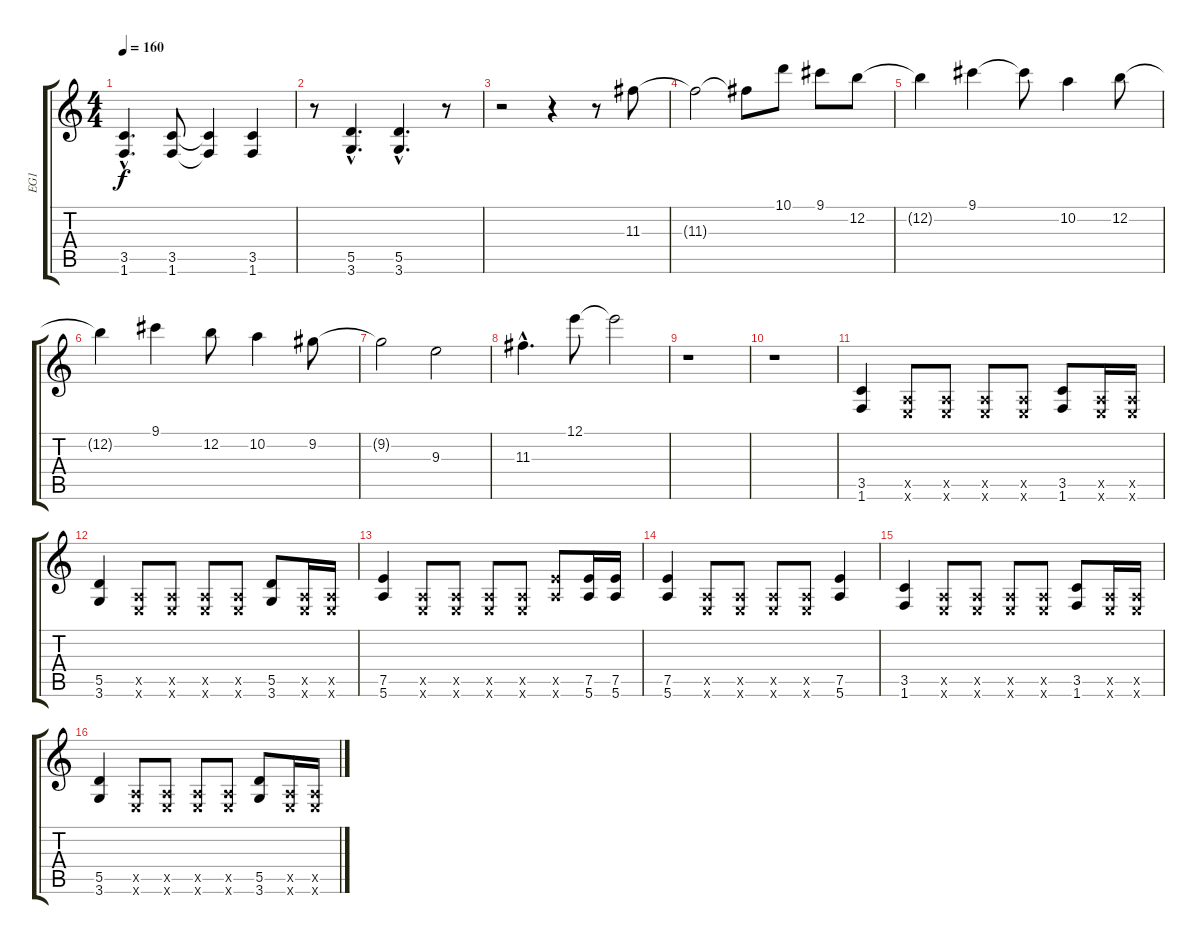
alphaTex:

\track ("EG1" "EG1") {instrument overdrivenguitar}
\staff {score tabs}
\tuning (E4 B3 G3 D3 A2 E2) {hide}
\ts (4 4)
\tempo 160
\clef g2
\ks c
(3.5{hac} 1.6{hac}).4{d dy f} (3.5 1.6).8 (3.5{t} 1.6{t}).4 (3.5 1.6).4 |
r.8 (5.5{hac} 3.6{hac}).4{d} (5.5{hac} 3.6{hac}).4{d} r.8 |
r.2 r.4 r.8 11.3.8 |
11.3{t}.2 11.3{t}.8 10.1.8 9.1.8 12.2.8 |
12.2{t}.4 9.1.4 9.1{t}.8 10.2.4 12.2.8 |
12.2{t}.4 9.1.4 12.2.8 10.2.4 9.2.8 |
9.2{t}.2 9.3.2 |
11.3{hac}.4{d} 12.1.8 12.1{t}.2 |
r.1 |
r.1 |
(3.5 1.6).4 (0.5{x} 0.6{x}).8 (0.5{x} 0.6{x}).8 (0.5{x} 0.6{x}).8 (0.5{x} 0.6{x}).8 (3.5 1.6).8 (0.5{x} 0.6{x}).16 (0.5{x} 0.6{x}).16 |
(5.5 3.6).4 (0.5{x} 0.6{x}).8 (0.5{x} 0.6{x}).8 (0.5{x} 0.6{x}).8 (0.5{x} 0.6{x}).8 (5.5 3.6).8 (0.5{x} 0.6{x}).16 (0.5{x} 0.6{x}).16 |
(7.5 5.6).4 (0.5{x} 0.6{x}).8 (0.5{x} 0.6{x}).8 (0.5{x} 0.6{x}).8 (0.5{x} 0.6{x}).8 (7.5{x} 5.6{x}).8 (7.5 5.6).16 (7.5 5.6).16 |
(7.5 5.6).4 (0.5{x} 0.6{x}).8 (0.5{x} 0.6{x}).8 (0.5{x} 0.6{x}).8 (0.5{x} 0.6{x}).8 (7.5 5.6).4 |
(3.5 1.6).4 (0.5{x} 0.6{x}).8 (0.5{x} 0.6{x}).8 (0.5{x} 0.6{x}).8 (0.5{x} 0.6{x}).8 (3.5 1.6).8 (0.5{x} 0.6{x}).16 (0.5{x} 0.6{x}).16 |
(5.5 3.6).4 (0.5{x} 0.6{x}).8 (0.5{x} 0.6{x}).8 (0.5{x} 0.6{x}).8 (0.5{x} 0.6{x}).8 (5.5 3.6).8 (0.5{x} 0.6{x}).16 (0.5{x} 0.6{x}).16
